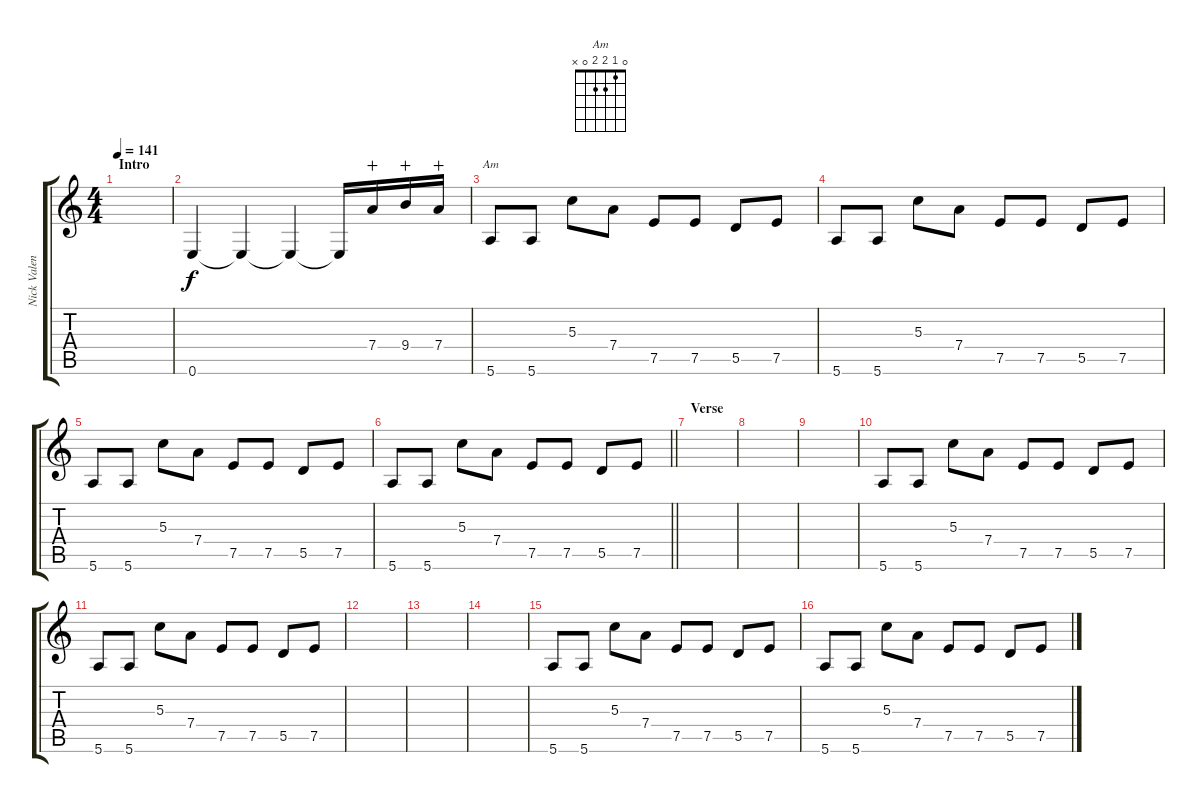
\track ("Nick Valensi - Lead Guitar" "Nick Valen") {instrument overdrivenguitar}
\staff {score tabs}
\tuning (E4 B3 G3 D3 A2 E2) {hide}
\chord ("Am" 0 1 2 2 0 x)
\ts (4 4)
\section ("" "Intro")
\tempo 141
\clef g2
\ks c
|
0.6.4 0.6{t}.4 0.6{t}.4 0.6{t}.16 7.4.16{wahc} 9.4.16{wahc} 7.4.16{wahc} |
5.6.8{ch "Am"} 5.6.8 5.3.8 7.4.8 7.5.8 7.5.8 5.5.8 7.5.8 |
5.6.8 5.6.8 5.3.8 7.4.8 7.5.8 7.5.8 5.5.8 7.5.8 |
5.6.8 5.6.8 5.3.8 7.4.8 7.5.8 7.5.8 5.5.8 7.5.8 |
\barLineRight lightlight
5.6.8 5.6.8 5.3.8 7.4.8 7.5.8 7.5.8 5.5.8 7.5.8 |
\section ("" "Verse")
|
|
|
5.6.8 5.6.8 5.3.8 7.4.8 7.5.8 7.5.8 5.5.8 7.5.8 |
5.6.8 5.6.8 5.3.8 7.4.8 7.5.8 7.5.8 5.5.8 7.5.8 |
|
|
|
5.6.8 5.6.8 5.3.8 7.4.8 7.5.8 7.5.8 5.5.8 7.5.8 |
5.6.8 5.6.8 5.3.8 7.4.8 7.5.8 7.5.8 5.5.8 7.5.8
